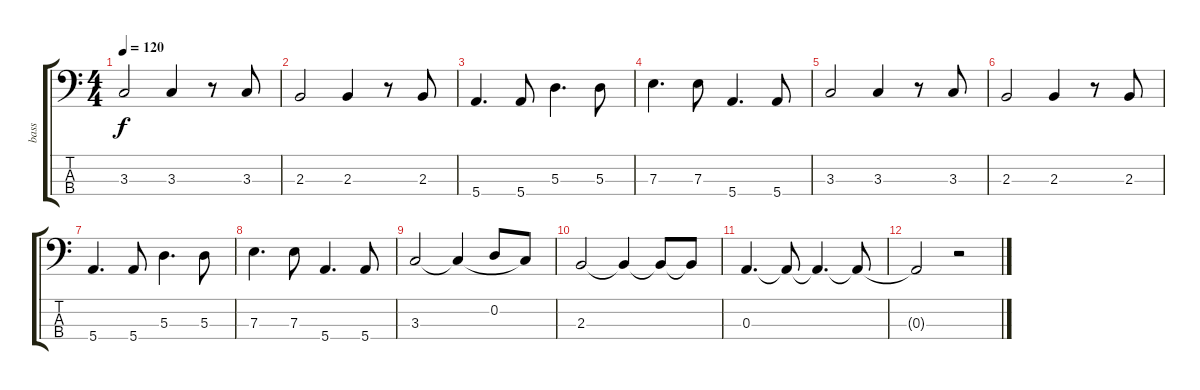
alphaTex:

\track ("bass" "bass") {instrument electricbassfinger}
\staff {score tabs}
\tuning (G2 D2 A1 E1) {hide}
\ts (4 4)
\tempo 120
\clef f4
\ks c
3.3.2{dy f} 3.3.4 r.8 3.3.8 |
2.3.2 2.3.4 r.8 2.3.8 |
5.4.4{d} 5.4.8 5.3.4{d} 5.3.8 |
7.3.4{d} 7.3.8 5.4.4{d} 5.4.8 |
3.3.2 3.3.4 r.8 3.3.8 |
2.3.2 2.3.4 r.8 2.3.8 |
5.4.4{d} 5.4.8 5.3.4{d} 5.3.8 |
7.3.4{d} 7.3.8 5.4.4{d} 5.4.8 |
3.3.2 3.3{t}.4 0.2.8 3.3{t}.8 |
2.3.2 2.3{t}.4 2.3{t}.8 2.3{t}.8 |
0.3.4{d} 0.3{t}.8 0.3{t}.4{d} 0.3{t}.8 |
0.3{t}.2 r.2
